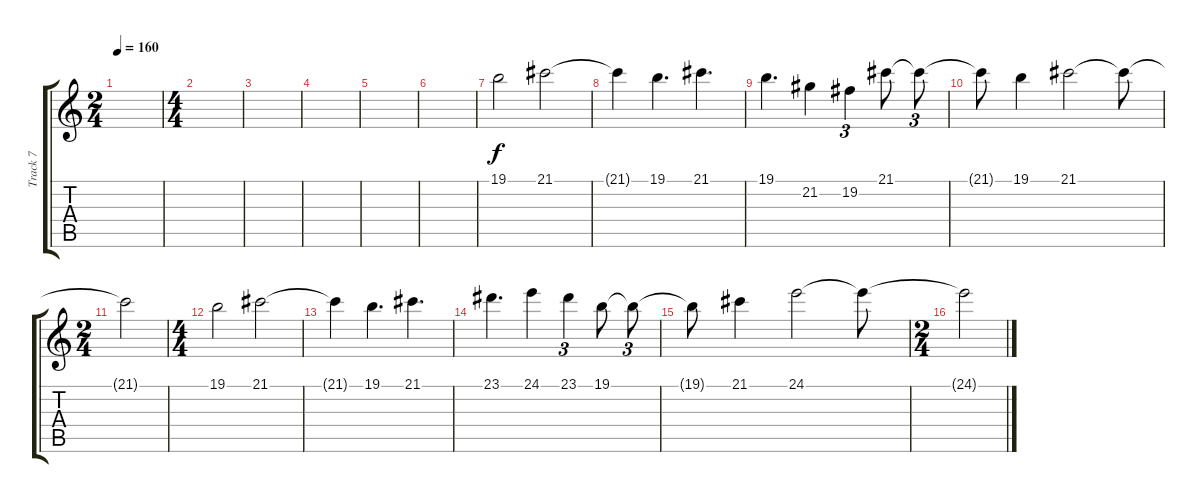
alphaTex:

\track ("Track 7" "Track 7") {instrument stringensemble2}
\staff {score tabs}
\tuning (E4 B3 G3 D3 A2 E2) {hide}
\ts (2 4)
\tempo 160
\clef g2
\ks c
|
\ts (4 4)
|
|
|
|
|
19.1.2 21.1.2 |
21.1{t}.4 19.1.4{d} 21.1.4{d} |
19.1.4{d} 21.2.4 19.2.4{tu (3 2)} 21.1.8 21.1{t}.8{tu (3 2)} |
21.1{t}.8 19.1.4 21.1.2 21.1{t}.8 |
\ts (2 4)
21.1{t}.2 |
\ts (4 4)
19.1.2 21.1.2 |
21.1{t}.4 19.1.4{d} 21.1.4{d} |
23.1.4{d} 24.1.4 23.1.4{tu (3 2)} 19.1.8 19.1{t}.8{tu (3 2)} |
19.1{t}.8 21.1.4 24.1.2 24.1{t}.8 |
\ts (2 4)
24.1{t}.2
